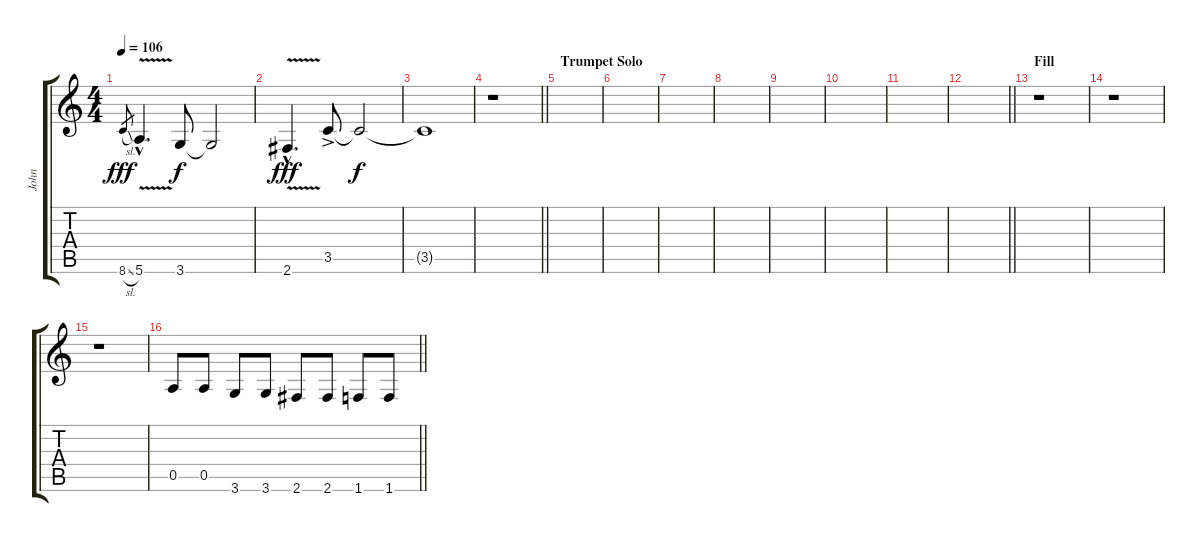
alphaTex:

\track ("John" "John") {instrument distortionguitar}
\staff {score tabs}
\tuning (E4 B3 G3 D3 A2 E2) {hide}
\ts (4 4)
\tempo 106
\clef g2
\ks c
8.6{sl}.8{gr dy fff} 5.6{v hac}.4{d} 3.6.8{dy f} 3.6{t}.2 |
2.6{v hac}.4{d dy fff} 3.5{ac}.8 3.5{t}.2{dy f} |
3.5{t}.1 |
\barLineRight lightlight
r.1 |
\section ("" "Trumpet Solo")
|
|
|
|
|
|
|
\barLineRight lightlight
|
\section ("" "Fill")
r.1 |
r.1 |
r.1 |
\barLineRight lightlight
0.5.8 0.5.8 3.6.8 3.6.8 2.6.8 2.6.8 1.6.8 1.6.8
